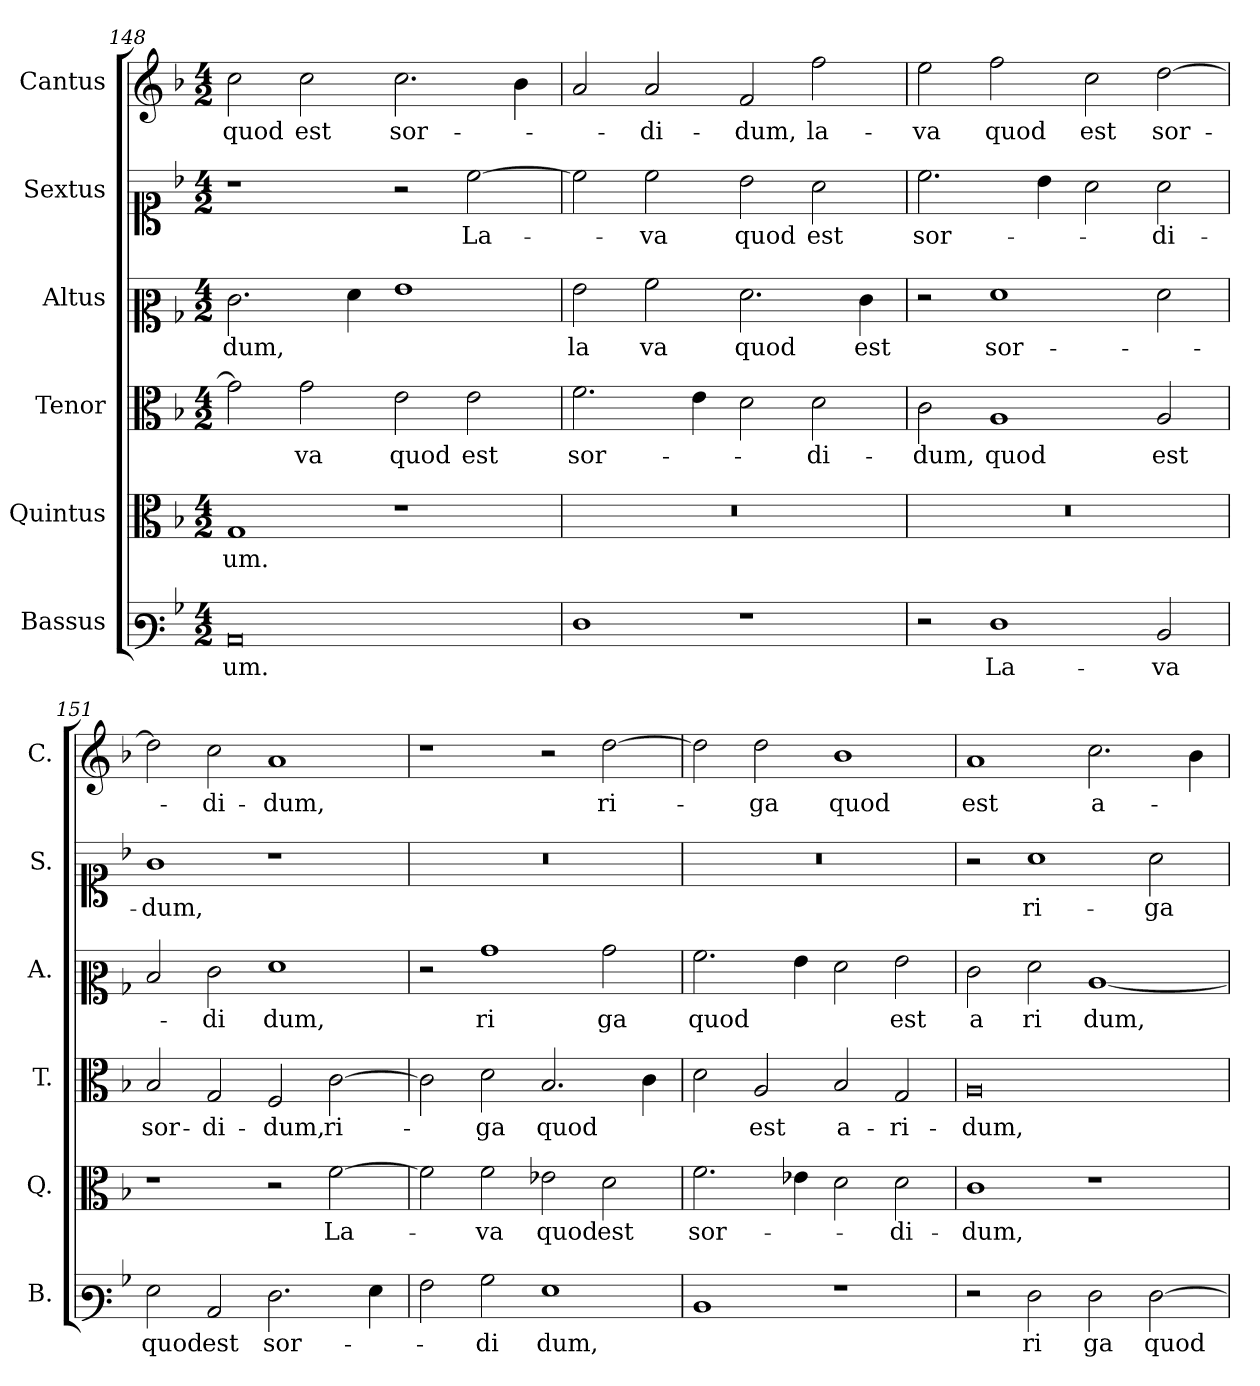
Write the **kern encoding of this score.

**kern	**text	**kern	**text	**kern	**text	**kern	**text	**kern	**text	**kern	**text
*part6	*part6	*part5	*part5	*part4	*part4	*part3	*part3	*part2	*part2	*part1	*part1
*staff6	*staff6	*staff5	*staff5	*staff4	*staff4	*staff3	*staff3	*staff2	*staff2	*staff1	*staff1
*I"Bassus	*	*I"Quintus	*	*I"Tenor	*	*I"Altus	*	*I"Sextus	*	*I"Cantus	*
*I'B.	*	*I'Q.	*	*I'T.	*	*I'A.	*	*I'S.	*	*I'C.	*
*clefF3	*	*clefC3	*	*clefC3	*	*clefC2	*	*clefC1	*	*clefG2	*
*k[b-]	*	*k[b-]	*	*k[b-]	*	*k[b-]	*	*k[b-]	*	*k[b-]	*
*M4/2	*	*M4/2	*	*M4/2	*	*M4/2	*	*M4/2	*	*M4/2	*
=148	=148	=148	=148	=148	=148	=148	=148	=148	=148	=148	=148
!	!LO:LY:b	!	!LO:LY:b	!	!	!	!LO:LY:b	!	!	!	!LO:LY:b
0C	um.	1G	-um.	2g\]	.	2.e\	-dum,	1r	.	2cc\	quod
!	!	!	!	!	!LO:LY:b	!	!	!	!	!	!LO:LY:b
.	.	.	.	2g\	va	.	.	.	.	2cc\	est
.	.	.	.	.	.	4f\	.	.	.	.	.
!	!	!	!	!	!LO:LY:b	!	!	!	!	!	!LO:LY:b
.	.	1r	.	2e\	quod	1g	.	2r	.	2.cc\	sor-
!	!	!	!	!	!LO:LY:b	!	!	!	!LO:LY:b	!	!
.	.	.	.	2e\	est	.	.	[2cc\	La-	.	.
.	.	.	.	.	.	.	.	.	.	4b-\	.
!!LO:PB:g=z
=149	=149	=149	=149	=149	=149	=149	=149	=149	=149	=149	=149
!	!	!	!	!	!LO:LY:b	!	!LO:LY:b	!	!	!	!
1F	.	0r	.	2.f\	sor-	2g\	la	2cc\]	.	2a/	.
!	!	!	!	!	!	!	!LO:LY:b	!	!LO:LY:b	!	!LO:LY:b
.	.	.	.	.	.	2a\	va	2cc\	-va	2a/	-di-
.	.	.	.	4e\	.	.	.	.	.	.	.
!	!	!	!	!	!	!	!LO:LY:b	!	!LO:LY:b	!	!LO:LY:b
1r	.	.	.	2d\	.	2.f\	quod	2b-\	quod	2f/	-dum,
!	!	!	!	!	!LO:LY:b	!	!	!	!LO:LY:b	!	!LO:LY:b
.	.	.	.	2d\	-di-	.	.	2a\	est	2ff\	la-
!	!	!	!	!	!	!	!LO:LY:b	!	!	!	!
.	.	.	.	.	.	4e\	est	.	.	.	.
=150	=150	=150	=150	=150	=150	=150	=150	=150	=150	=150	=150
!	!	!	!	!	!LO:LY:b	!	!	!	!LO:LY:b	!	!LO:LY:b
2r	.	0r	.	2c\	-dum,	2r	.	2.cc\	sor-	2ee\	-va
!	!LO:LY:b	!	!	!	!LO:LY:b	!	!LO:LY:b	!	!	!	!LO:LY:b
1F	La-	.	.	1A	quod	1f	sor-	.	.	2ff\	quod
.	.	.	.	.	.	.	.	4b-\	.	.	.
!	!	!	!	!	!	!	!	!	!	!	!LO:LY:b
.	.	.	.	.	.	.	.	2a\	.	2cc\	est
!	!LO:LY:b	!	!	!	!LO:LY:b	!	!	!	!LO:LY:b	!	!LO:LY:b
2D/	va	.	.	2A/	est	2f\	.	2a\	-di-	[2dd\	sor-
=151	=151	=151	=151	=151	=151	=151	=151	=151	=151	=151	=151
!	!LO:LY:b	!	!	!	!LO:LY:b	!	!	!	!LO:LY:b	!	!
2G\	quod	1r	.	2B-/	sor-	2d/	.	1g	-dum,	2dd\]	.
!	!LO:LY:b	!	!	!	!LO:LY:b	!	!LO:LY:b	!	!	!	!LO:LY:b
2C/	est	.	.	2G/	-di-	2e\	di	.	.	2cc\	-di-
!	!LO:LY:b	!	!	!	!LO:LY:b	!	!LO:LY:b	!	!	!	!LO:LY:b
2.F\	sor-	2r	.	2F/	-dum,	1f	dum,	1r	.	1a	-dum,
!	!	!	!LO:LY:b	!	!LO:LY:b	!	!	!	!	!	!
.	.	[2f\	La-	[2c\	ri-	.	.	.	.	.	.
4G\	.	.	.	.	.	.	.	.	.	.	.
=152	=152	=152	=152	=152	=152	=152	=152	=152	=152	=152	=152
2A\	.	2f\]	.	2c\]	.	2r	.	0r	.	1r	.
!	!LO:LY:b	!	!LO:LY:b	!	!LO:LY:b	!	!LO:LY:b	!	!	!	!
2B-\	di	2f\	-va	2d\	-ga	1b-	ri	.	.	.	.
!	!LO:LY:b	!	!LO:LY:b	!	!LO:LY:b	!	!	!	!	!	!
1G	dum,	2e-X\	quod	2.B-/	quod	.	.	.	.	2r	.
!	!	!	!LO:LY:b	!	!	!	!LO:LY:b	!	!	!	!LO:LY:b
.	.	2d\	est	.	.	2b-\	ga	.	.	[2dd\	ri-
.	.	.	.	4c\	.	.	.	.	.	.	.
=153	=153	=153	=153	=153	=153	=153	=153	=153	=153	=153	=153
!	!	!	!LO:LY:b	!	!	!	!LO:LY:b	!	!	!	!
1D	.	2.f\	sor-	2d\	.	2.a\	quod	0r	.	2dd\]	.
!	!	!	!	!	!LO:LY:b	!	!	!	!	!	!LO:LY:b
.	.	.	.	2A/	est	.	.	.	.	2dd\	-ga
.	.	4e-X\	.	.	.	4g\	.	.	.	.	.
!	!	!	!	!	!LO:LY:b	!	!	!	!	!	!LO:LY:b
1r	.	2d\	.	2B-/	a-	2f\	.	.	.	1b-	quod
!	!	!	!LO:LY:b	!	!LO:LY:b	!	!LO:LY:b	!	!	!	!
.	.	2d\	-di-	2G/	-ri-	2g\	est	.	.	.	.
!!LO:LB:g=z
=154	=154	=154	=154	=154	=154	=154	=154	=154	=154	=154	=154
!	!	!	!LO:LY:b	!	!LO:LY:b	!	!LO:LY:b	!	!	!	!LO:LY:b
2r	.	1c	-dum,	0A	-dum,	2e\	a	2r	.	1a	est
!	!LO:LY:b	!	!	!	!	!	!LO:LY:b	!	!LO:LY:b	!	!
2F\	ri	.	.	.	.	2f\	ri	1a	ri-	.	.
!	!LO:LY:b	!	!	!	!	!	!LO:LY:b	!	!	!	!LO:LY:b
2F\	-ga	1r	.	.	.	[1c	dum,	.	.	2.cc\	a-
!	!LO:LY:b	!	!	!	!	!	!	!	!LO:LY:b	!	!
[2F\	quod	.	.	.	.	.	.	2a\	-ga	.	.
.	.	.	.	.	.	.	.	.	.	4b-\	.
=	=	=	=	=	=	=	=	=	=	=	=
*-	*-	*-	*-	*-	*-	*-	*-	*-	*-	*-	*-
